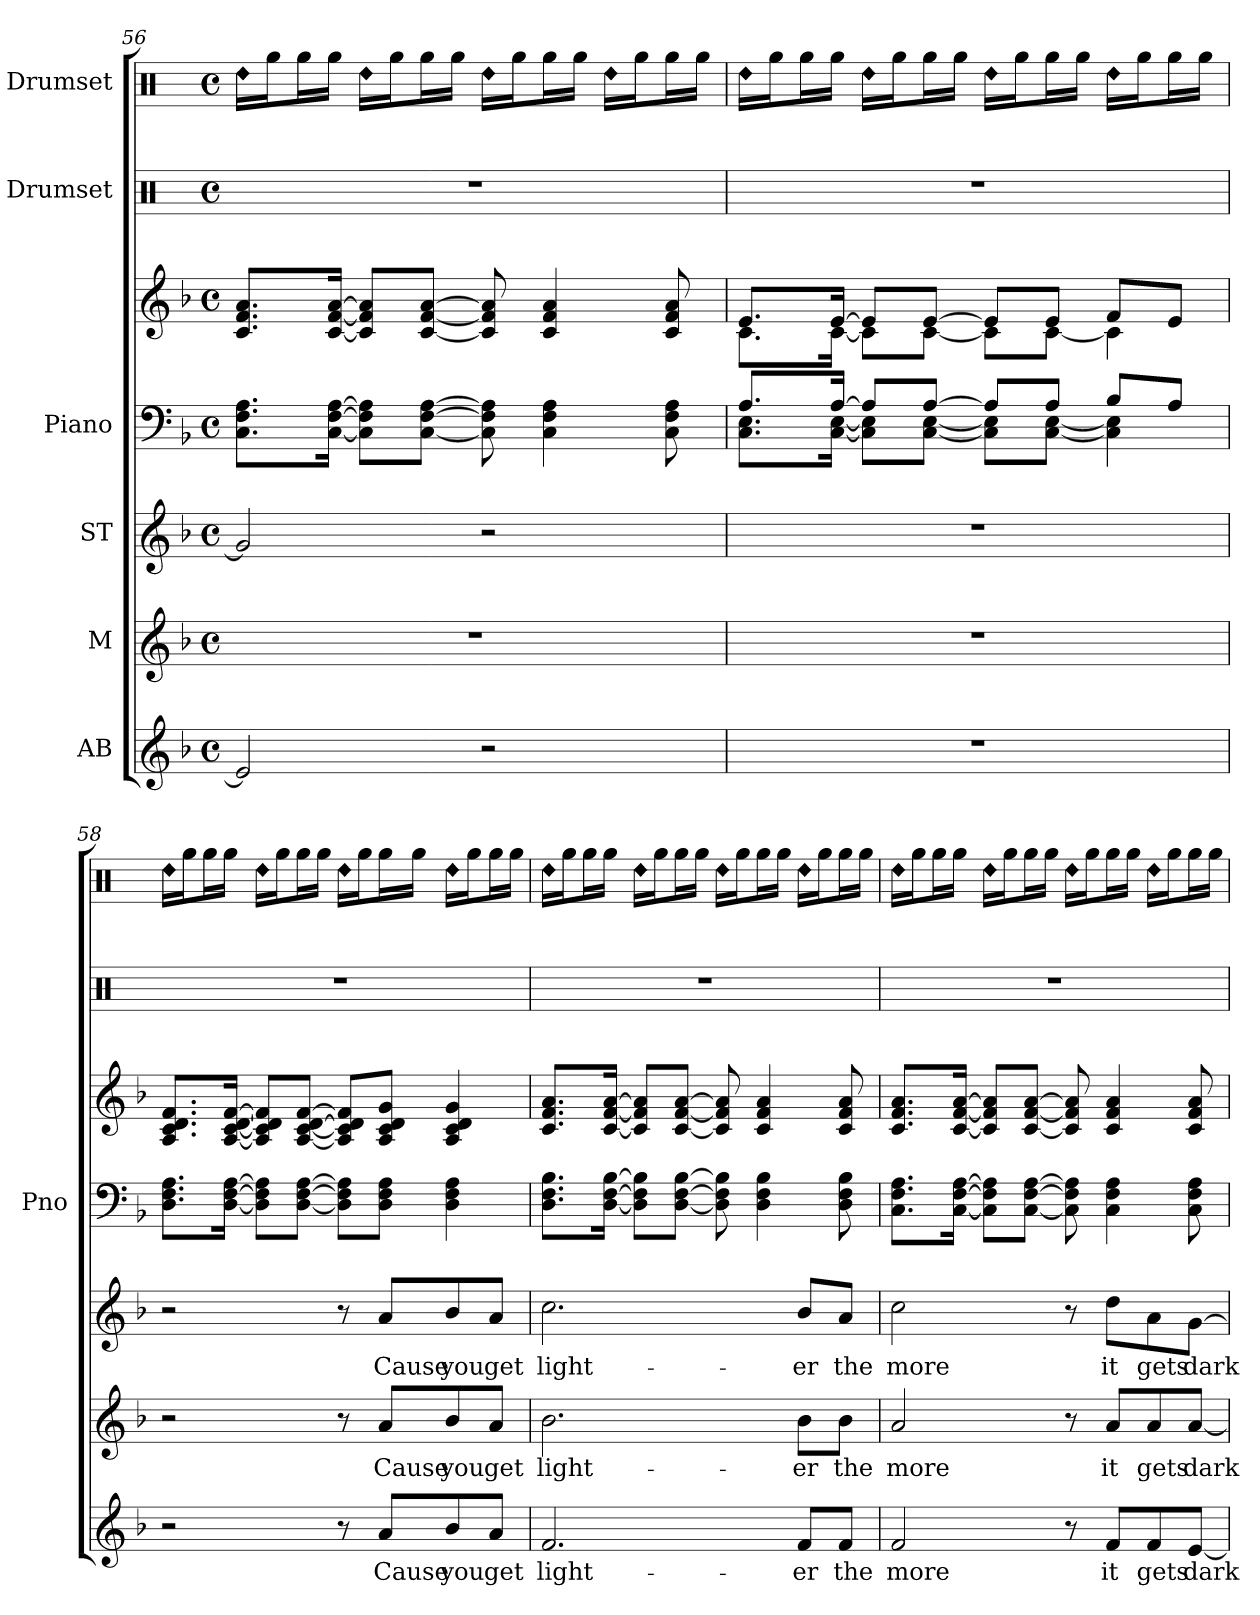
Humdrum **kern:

**kern	**text	**kern	**text	**kern	**text	**kern	**kern	**kern	**kern
*part6	*part6	*part5	*part5	*part4	*part4	*part3	*part3	*part2	*part1
*staff7	*staff7	*staff6	*staff6	*staff5	*staff5	*staff4	*staff3	*staff2	*staff1
*I"AB	*	*I"M	*	*I"ST	*	*I"Piano	*	*I"Drumset	*I"Drumset
*	*	*	*	*	*	*I'Pno	*	*	*
!!LO:LB:g=z
*clefG2	*	*clefG2	*	*clefG2	*	*clefF4	*clefG2	*clefX	*clefX
*k[b-]	*	*k[b-]	*	*k[b-]	*	*k[b-]	*k[b-]	*k[]	*k[]
*M4/4	*	*M4/4	*	*M4/4	*	*M4/4	*M4/4	*M4/4	*M4/4
*met(c)	*	*met(c)	*	*met(c)	*	*met(c)	*met(c)	*met(c)	*met(c)
=56	=56	=56	=56	=56	=56	=56	=56	=56	=56
!	!	!	!	!	!	!	!	!	!LO:N:head=diamond
2e/]	.	1r	.	2g/]	.	8.C\ 8.F\ 8.A\L	8.c/ 8.f/ 8.a/L	1r	16Rdd/LL
.	.	.	.	.	.	.	.	.	16Rgg\J
.	.	.	.	.	.	.	.	.	16Rgg\L
.	.	.	.	.	.	[16C\ [16F\ [16A\Jk	[16c/ [16f/ [16a/Jk	.	16Rgg\JJ
!	!	!	!	!	!	!	!	!	!LO:N:head=diamond
.	.	.	.	.	.	8C]\ 8F]\ 8A]\L	8c]/ 8f]/ 8a]/L	.	16Rdd/LL
.	.	.	.	.	.	.	.	.	16Rgg\J
.	.	.	.	.	.	[8C\ [8F\ [8A\J	[8c/ [8f/ [8a/J	.	16Rgg\L
.	.	.	.	.	.	.	.	.	16Rgg\JJ
!	!	!	!	!	!	!	!	!	!LO:N:head=diamond
2r	.	.	.	2r	.	8C\] 8F\] 8A\]	8c/] 8f/] 8a/]	.	16Rdd/LL
.	.	.	.	.	.	.	.	.	16Rgg\J
.	.	.	.	.	.	4C\ 4F\ 4A\	4c/ 4f/ 4a/	.	16Rgg\L
.	.	.	.	.	.	.	.	.	16Rgg\JJ
!	!	!	!	!	!	!	!	!	!LO:N:head=diamond
.	.	.	.	.	.	.	.	.	16Rdd/LL
.	.	.	.	.	.	.	.	.	16Rgg\J
.	.	.	.	.	.	8C\ 8F\ 8A\	8c/ 8f/ 8a/	.	16Rgg\L
.	.	.	.	.	.	.	.	.	16Rgg\JJ
=57	=57	=57	=57	=57	=57	=57	=57	=57	=57
*	*	*	*	*	*	*^	*^	*	*
!	!	!	!	!	!	!	!	!	!	!	!LO:N:head=diamond
1r	.	1r	.	1r	.	8.A/L	8.C\ 8.E\L	8.e/L	8.c\L	1r	16Rdd/LL
.	.	.	.	.	.	.	.	.	.	.	16Rgg\J
.	.	.	.	.	.	.	.	.	.	.	16Rgg\L
.	.	.	.	.	.	[16A/Jk	[16C\ [16E\Jk	[16e/Jk	[16c\Jk	.	16Rgg\JJ
!	!	!	!	!	!	!	!	!	!	!	!LO:N:head=diamond
.	.	.	.	.	.	8A/L]	8C]\ 8E]\L	8e/L]	8c\L]	.	16Rdd/LL
.	.	.	.	.	.	.	.	.	.	.	16Rgg\J
.	.	.	.	.	.	[8A/J	[8C\ [8E\J	[8e/J	[8c\J	.	16Rgg\L
.	.	.	.	.	.	.	.	.	.	.	16Rgg\JJ
!	!	!	!	!	!	!	!	!	!	!	!LO:N:head=diamond
.	.	.	.	.	.	8A/L]	8C]\ 8E]\L	8e/L]	8c\L]	.	16Rdd/LL
.	.	.	.	.	.	.	.	.	.	.	16Rgg\J
.	.	.	.	.	.	8A/J	[8C\ [8E\J	8e/J	[8c\J	.	16Rgg\L
.	.	.	.	.	.	.	.	.	.	.	16Rgg\JJ
!	!	!	!	!	!	!	!	!	!	!	!LO:N:head=diamond
.	.	.	.	.	.	8B-/L	4C\] 4E\]	8f/L	4c\]	.	16Rdd/LL
.	.	.	.	.	.	.	.	.	.	.	16Rgg\J
.	.	.	.	.	.	8A/J	.	8e/J	.	.	16Rgg\L
.	.	.	.	.	.	.	.	.	.	.	16Rgg\JJ
*	*	*	*	*	*	*v	*v	*	*	*	*
*	*	*	*	*	*	*	*v	*v	*	*
=58	=58	=58	=58	=58	=58	=58	=58	=58	=58
!	!	!	!	!	!	!	!	!	!LO:N:head=diamond
2r	.	2r	.	2r	.	8.D\ 8.F\ 8.A\L	8.A/ 8.c/ 8.d/ 8.f/L	1r	16Rdd/LL
.	.	.	.	.	.	.	.	.	16Rgg\J
.	.	.	.	.	.	.	.	.	16Rgg\L
.	.	.	.	.	.	[16D\ [16F\ [16A\Jk	[16A/ [16c/ [16d/ [16f/Jk	.	16Rgg\JJ
!	!	!	!	!	!	!	!	!	!LO:N:head=diamond
.	.	.	.	.	.	8D]\ 8F]\ 8A]\L	8A]/ 8c]/ 8d]/ 8f]/L	.	16Rdd/LL
.	.	.	.	.	.	.	.	.	16Rgg\J
.	.	.	.	.	.	[8D\ [8F\ [8A\J	[8A/ [8c/ [8d/ [8f/J	.	16Rgg\L
.	.	.	.	.	.	.	.	.	16Rgg\JJ
!	!	!	!	!	!	!	!	!	!LO:N:head=diamond
8r	.	8r	.	8r	.	8D]\ 8F]\ 8A]\L	8A]/ 8c]/ 8d]/ 8f]/L	.	16Rdd/LL
.	.	.	.	.	.	.	.	.	16Rgg\J
!	!LO:LY:b	!	!LO:LY:b	!	!LO:LY:b	!	!	!	!
8a/L	Cause	8a/L	Cause	8a/L	Cause	8D\ 8F\ 8A\J	8A/ 8c/ 8d/ 8g/J	.	16Rgg\L
.	.	.	.	.	.	.	.	.	16Rgg\JJ
!	!LO:LY:b	!	!LO:LY:b	!	!LO:LY:b	!	!	!	!LO:N:head=diamond
8b-/	you	8b-/	you	8b-/	you	4D\ 4F\ 4A\	4A/ 4c/ 4d/ 4g/	.	16Rdd/LL
.	.	.	.	.	.	.	.	.	16Rgg\J
!	!LO:LY:b	!	!LO:LY:b	!	!LO:LY:b	!	!	!	!
8a/J	get	8a/J	get	8a/J	get	.	.	.	16Rgg\L
.	.	.	.	.	.	.	.	.	16Rgg\JJ
!!LO:LB:g=z
=59	=59	=59	=59	=59	=59	=59	=59	=59	=59
!	!LO:LY:b	!	!LO:LY:b	!	!LO:LY:b	!	!	!	!LO:N:head=diamond
2.f/	light-	2.b-\	-light-	2.cc\	light-	8.D\ 8.F\ 8.B-\L	8.c/ 8.f/ 8.a/L	1r	16Rdd/LL
.	.	.	.	.	.	.	.	.	16Rgg\J
.	.	.	.	.	.	.	.	.	16Rgg\L
.	.	.	.	.	.	[16D\ [16F\ [16B-\Jk	[16c/ [16f/ [16a/Jk	.	16Rgg\JJ
!	!	!	!	!	!	!	!	!	!LO:N:head=diamond
.	.	.	.	.	.	8D]\ 8F]\ 8B-]\L	8c]/ 8f]/ 8a]/L	.	16Rdd/LL
.	.	.	.	.	.	.	.	.	16Rgg\J
.	.	.	.	.	.	[8D\ [8F\ [8B-\J	[8c/ [8f/ [8a/J	.	16Rgg\L
.	.	.	.	.	.	.	.	.	16Rgg\JJ
!	!	!	!	!	!	!	!	!	!LO:N:head=diamond
.	.	.	.	.	.	8D\] 8F\] 8B-\]	8c/] 8f/] 8a/]	.	16Rdd/LL
.	.	.	.	.	.	.	.	.	16Rgg\J
.	.	.	.	.	.	4D\ 4F\ 4B-\	4c/ 4f/ 4a/	.	16Rgg\L
.	.	.	.	.	.	.	.	.	16Rgg\JJ
!	!LO:LY:b	!	!LO:LY:b	!	!LO:LY:b	!	!	!	!LO:N:head=diamond
8f/L	-er	8b-\L	-er	8b-/L	-er	.	.	.	16Rdd/LL
.	.	.	.	.	.	.	.	.	16Rgg\J
!	!LO:LY:b	!	!LO:LY:b	!	!LO:LY:b	!	!	!	!
8f/J	the	8b-\J	the	8a/J	the	8D\ 8F\ 8B-\	8c/ 8f/ 8a/	.	16Rgg\L
.	.	.	.	.	.	.	.	.	16Rgg\JJ
=60	=60	=60	=60	=60	=60	=60	=60	=60	=60
!	!LO:LY:b	!	!LO:LY:b	!	!LO:LY:b	!	!	!	!LO:N:head=diamond
2f/	more	2a/	more	2cc\	more	8.C\ 8.F\ 8.A\L	8.c/ 8.f/ 8.a/L	1r	16Rdd/LL
.	.	.	.	.	.	.	.	.	16Rgg\J
.	.	.	.	.	.	.	.	.	16Rgg\L
.	.	.	.	.	.	[16C\ [16F\ [16A\Jk	[16c/ [16f/ [16a/Jk	.	16Rgg\JJ
!	!	!	!	!	!	!	!	!	!LO:N:head=diamond
.	.	.	.	.	.	8C]\ 8F]\ 8A]\L	8c]/ 8f]/ 8a]/L	.	16Rdd/LL
.	.	.	.	.	.	.	.	.	16Rgg\J
.	.	.	.	.	.	[8C\ [8F\ [8A\J	[8c/ [8f/ [8a/J	.	16Rgg\L
.	.	.	.	.	.	.	.	.	16Rgg\JJ
!	!	!	!	!	!	!	!	!	!LO:N:head=diamond
8r	.	8r	.	8r	.	8C\] 8F\] 8A\]	8c/] 8f/] 8a/]	.	16Rdd/LL
.	.	.	.	.	.	.	.	.	16Rgg\J
!	!LO:LY:b	!	!LO:LY:b	!	!LO:LY:b	!	!	!	!
8f/L	it	8a/L	it	8dd\L	it	4C\ 4F\ 4A\	4c/ 4f/ 4a/	.	16Rgg\L
.	.	.	.	.	.	.	.	.	16Rgg\JJ
!	!LO:LY:b	!	!LO:LY:b	!	!LO:LY:b	!	!	!	!LO:N:head=diamond
8f/	gets	8a/	gets	8a\	gets	.	.	.	16Rdd/LL
.	.	.	.	.	.	.	.	.	16Rgg\J
!	!LO:LY:b	!	!LO:LY:b	!	!LO:LY:b	!	!	!	!
[8e/J	dark	[8a/J	dark	[8g\J	dark	8C\ 8F\ 8A\	8c/ 8f/ 8a/	.	16Rgg\L
.	.	.	.	.	.	.	.	.	16Rgg\JJ
=	=	=	=	=	=	=	=	=	=
*-	*-	*-	*-	*-	*-	*-	*-	*-	*-
